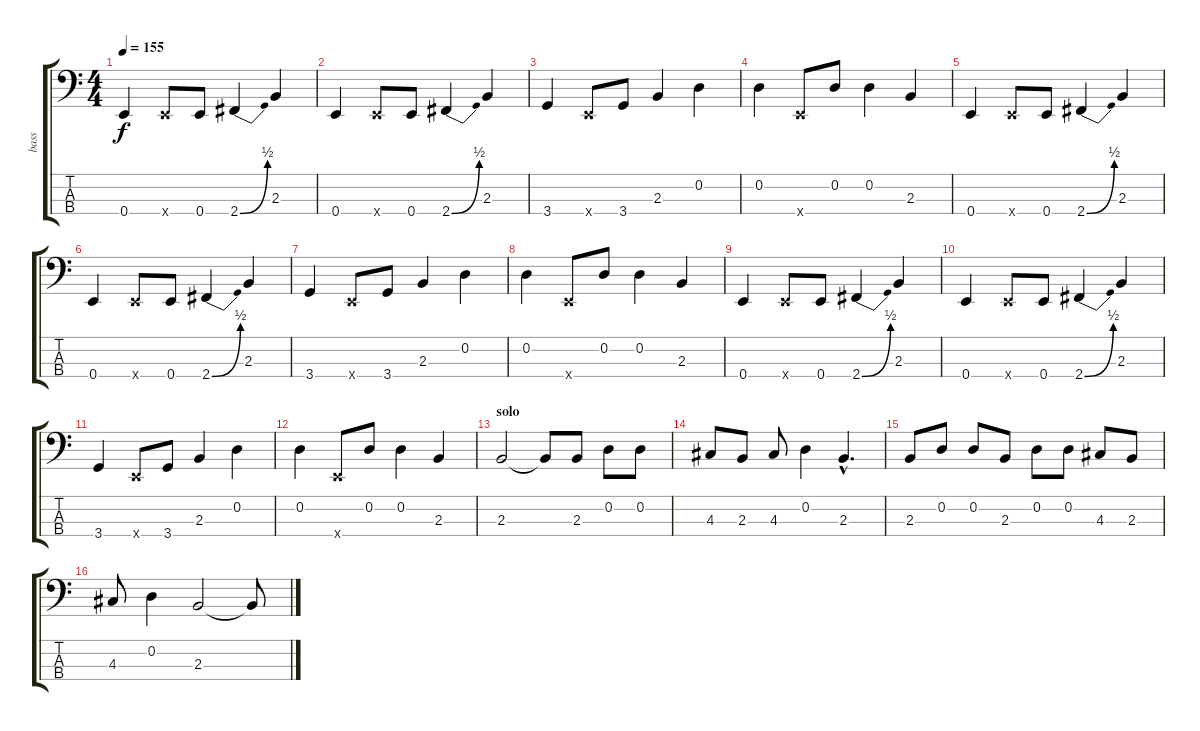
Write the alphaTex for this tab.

\track ("bass" "bass") {instrument acousticbass}
\staff {score tabs}
\tuning (G2 D2 A1 E1) {hide}
\ts (4 4)
\tempo 155
\clef f4
\ks c
0.4.4{dy f} 0.4{x}.8 0.4.8 2.4{be (bend 0 0 60 2)}.4 2.3.4 |
0.4.4 0.4{x}.8 0.4.8 2.4{be (bend 0 0 60 2)}.4 2.3.4 |
3.4.4 0.4{x}.8 3.4.8 2.3.4 0.2.4 |
0.2.4 0.4{x}.8 0.2.8 0.2.4 2.3.4 |
0.4.4 0.4{x}.8 0.4.8 2.4{be (bend 0 0 60 2)}.4 2.3.4 |
0.4.4 0.4{x}.8 0.4.8 2.4{be (bend 0 0 60 2)}.4 2.3.4 |
3.4.4 0.4{x}.8 3.4.8 2.3.4 0.2.4 |
0.2.4 0.4{x}.8 0.2.8 0.2.4 2.3.4 |
0.4.4 0.4{x}.8 0.4.8 2.4{be (bend 0 0 60 2)}.4 2.3.4 |
0.4.4 0.4{x}.8 0.4.8 2.4{be (bend 0 0 60 2)}.4 2.3.4 |
3.4.4 0.4{x}.8 3.4.8 2.3.4 0.2.4 |
0.2.4 0.4{x}.8 0.2.8 0.2.4 2.3.4 |
\section ("" "solo")
2.3.2{volume 10} 2.3{t}.8 2.3.8 0.2.8 0.2.8 |
4.3.8 2.3.8 4.3.8 0.2.4 2.3{hac}.4{d} |
2.3.8 0.2.8 0.2.8 2.3.8 0.2.8 0.2.8 4.3.8 2.3.8 |
4.3.8 0.2.4 2.3.2 2.3{t}.8
